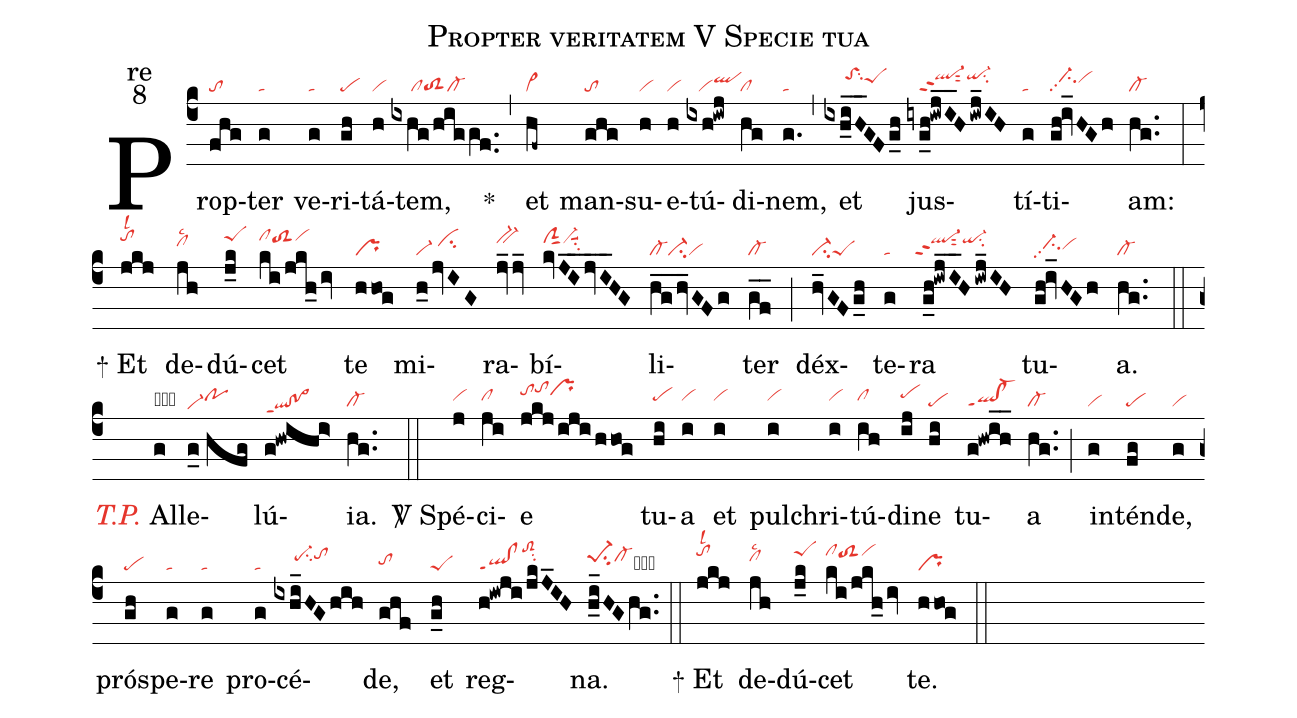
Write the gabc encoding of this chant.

name:Propter veritatem V Specie tua;
office-part:re;
mode:8;
nabc-lines:1;
%%
(c4) Prop(fhg|to)ter(g|ta) ve(g|ta)ri(gh|pe)tá(h|vi)tem,(ixhg/higgf..|/////cltoS2cl-) <sp>*</sp>(,) et(hf~|vi>) man(ghg|to)su(h|vi)e(h|vi)tú(ixh!iwj|///viqlhi)di(hg|cl)nem,(g.|ta) (,) et(ixh_i_H_GFg_h|/////toShjsu2peShi) jus(iyg_h!iwj_I_H/iwj_IH|///ql-hjppt2sut2qi-hjsu2)tí(g|ta)ti(gh!iv_HGh|//ci-hipp2vihi)am:(hg..|cl-) (:)

<sp>+</sp> Et(jkj|tohklsl2) de(jh|clhilsc2)dú(j_k|peShk)cet(ki/jkh_/iv|clhktoS2hjvihk) te(hhog|pr) mi(h_0/jvIG|vi-/cihi)ra(jv_jv_|bv-hj)bí(kvJ_I_jv_I_HG|clShjsut1vi-hjsuu1su2)li(h_g_hv_GFg|cl-ci-vi)ter(gf__|cl-) (;) déx(hv_GFg_h|ci-peS)te(g|ta)ra(g_h!iwj_I_H/iwj_IH|``ql-hjppt2sut2qi-hjsu2) tu(gh!iv_HGh|//ci-hhpp2vihh)a.(hg..|cl-) (::)

<c><i>T.P.</i></c> Al(g|obvi)le(g_0//hfg|vi-hepohh)lú(g!hwihi>|qlhe!po>heppt1){ia}.(hg..|cl-) (::)

<sp>V/</sp> Spé(j|vihh)ci(ji|clhh)e(jkj/iji/hhog|tohjtohkprhj) tu(hi|pehh)a(i|vihh) et(i|vihh) pul(i|vihh)chri(i|vihh)tú(ih|clhh)di(ij|pehi)ne(hi|pe) tu(g!hwih__|ql!cl-ppt1)a(hg..|cl-) (;) in(g|vi)tén(fg|pe)de,(g|vi) prós(gh|pe)pe(g|ta)re(g|ta) pro(g|ta)cé(ixhi_HGhih|/////pe-hisu2tohj)de,(ghf|tohh) et(g_h|peS) reg(h!iwji/jkJ_IH|ql!clppt1toS2hlsu2)na.(h_i_HGhg..|pe-1hisu2cl-hicb) (::)

<sp>+</sp> Et(jkj|tohklsl2) de(jh|clhilsc2)dú(j_k|peShk)cet(ki/jkh_/iv|clhktoS2hjvihk) te.(hhog|pr) (::)
